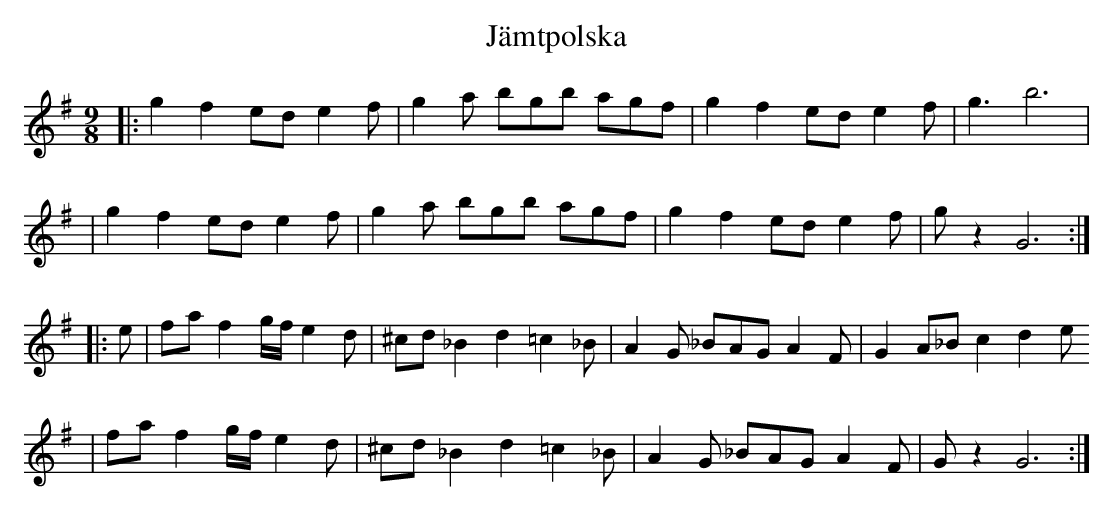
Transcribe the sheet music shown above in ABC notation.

X:1
T:Jämtpolska
M:9/8
L:1/8
K:G
|: g2 f2 ed e2f | g2a bgb agf | g2 f2 ed e2f | g3 b6 |
|g2 f2 ed e2f | g2a bgb agf | g2 f2 ed e2f | gz2 G6 :|
|:e |faf2g/f/e2d |^cd_B2d2=c2_B|A2G _BAGA2F |G2A_Bc2 d2e
|faf2g/f/e2d |^cd_B2d2=c2_B|A2G _BAGA2F |Gz2 G6:|
